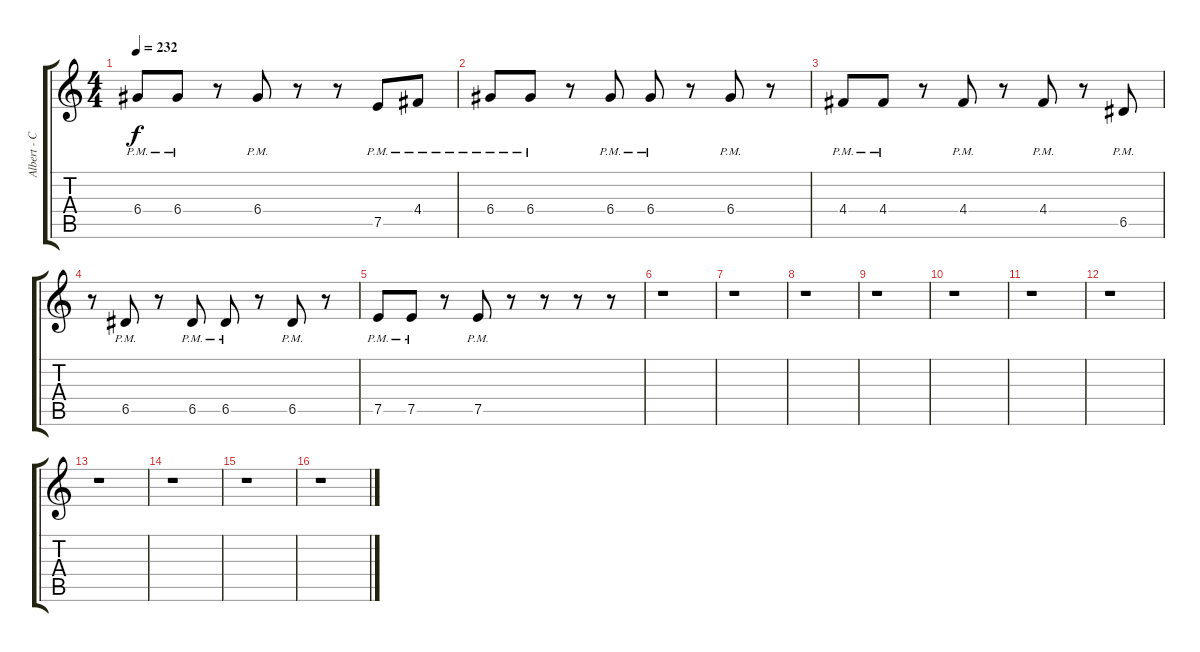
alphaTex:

\track ("Albert - Clean" "Albert - C") {instrument electricguitarjazz}
\staff {score tabs}
\tuning (E4 B3 G3 D3 A2 E2) {hide}
\ts (4 4)
\tempo 232
\clef g2
\ks c
6.4{pm}.8{dy f} 6.4{pm}.8 r.8 6.4{pm}.8 r.8 r.8 7.5{pm}.8 4.4{pm}.8 |
6.4{pm}.8 6.4{pm}.8 r.8 6.4{pm}.8 6.4{pm}.8 r.8 6.4{pm}.8 r.8 |
4.4{pm}.8 4.4{pm}.8 r.8 4.4{pm}.8 r.8 4.4{pm}.8 r.8 6.5{pm}.8 |
r.8 6.5{pm}.8 r.8 6.5{pm}.8 6.5{pm}.8 r.8 6.5{pm}.8 r.8 |
7.5{pm}.8 7.5{pm}.8 r.8 7.5{pm}.8 r.8 r.8 r.8 r.8 |
r.1 |
r.1 |
r.1 |
r.1 |
r.1 |
r.1 |
r.1 |
r.1 |
r.1 |
r.1 |
r.1
